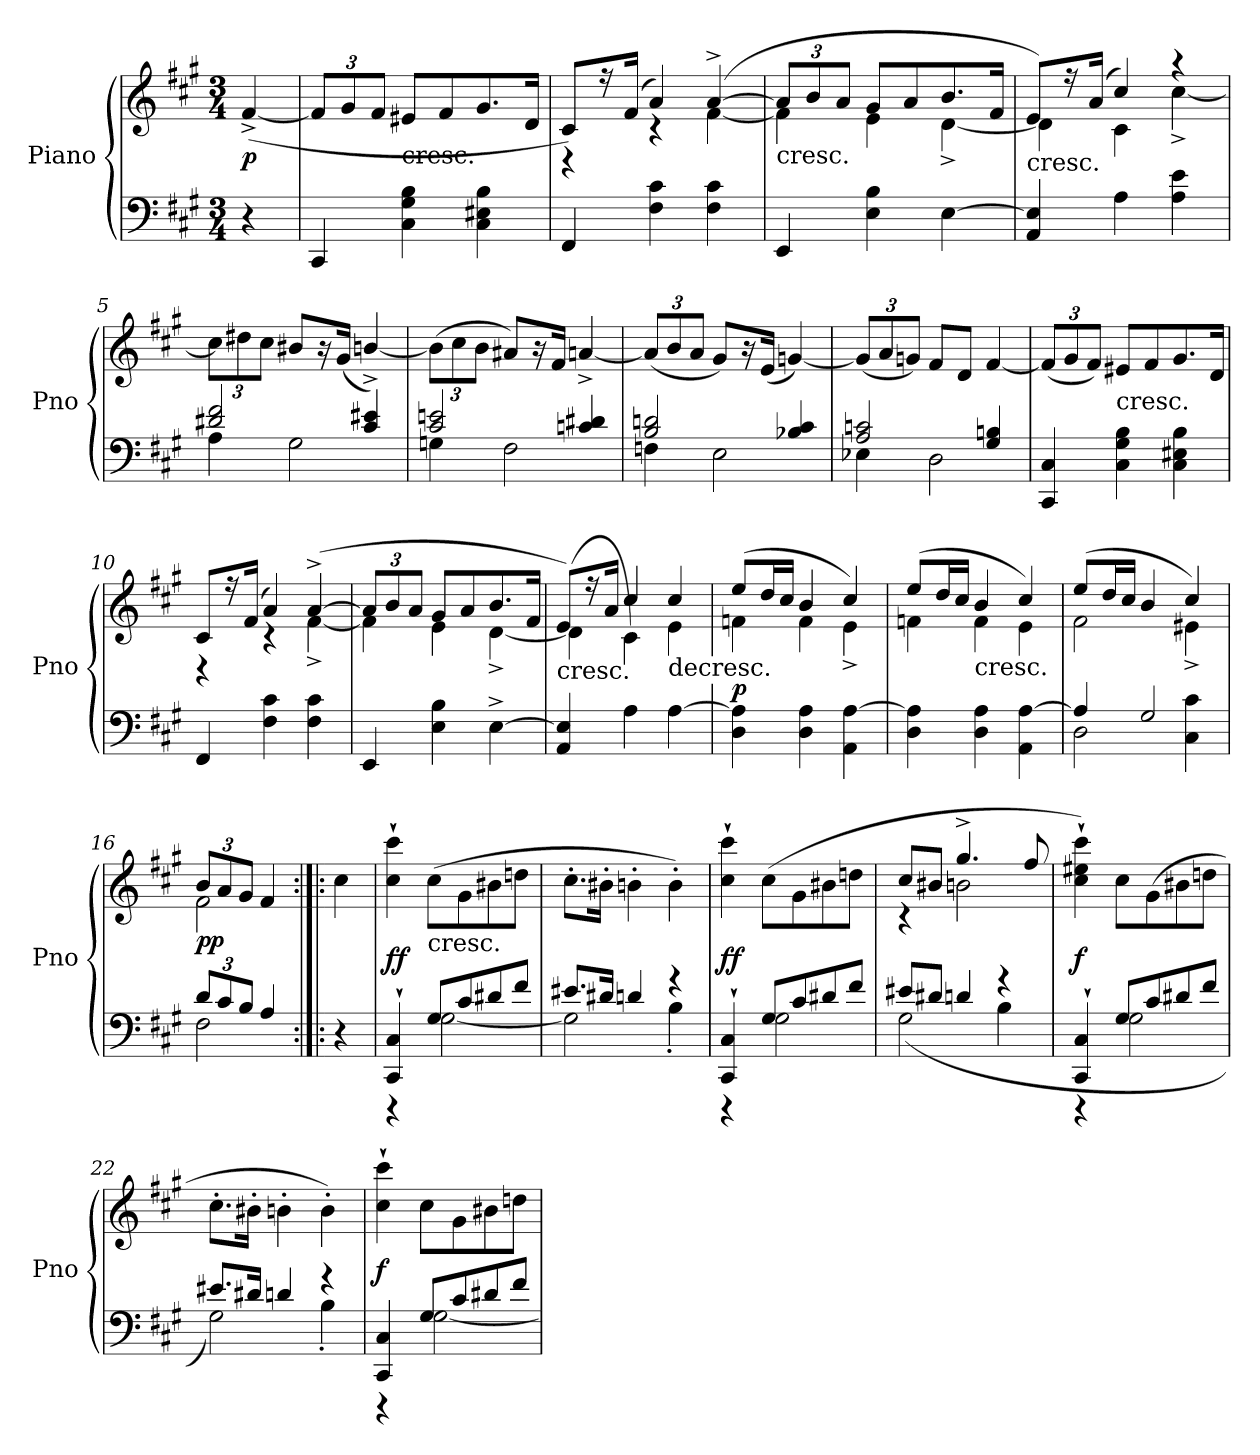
**kern	**kern	**dynam
*part1	*part1	*part1
*staff2	*staff1	*staff1/2
*I"Piano	*	*
*I'Pno	*	*
*clefF4	*clefG2	*
*k[f#c#g#]	*k[f#c#g#]	*
*f#:	*f#:	*
*M3/4	*M3/4	*
*MM132	*MM132	*
=	=	=
4r	([4f#^/	p
=1	=1	=1
4CC#/	12f#/L]	.
.	12g#/	.
.	12f#/J	.
!	!LO:TX:c:t=cresc.	!
4C#\ 4G#\ 4B\	8e#X/L	.
.	8f#/	.
4C#\ 4E#X\ 4B\	8.g#/	.
.	16d/Jk	.
=2	=2	=2
*	*^	*
4FF#/	8c#/L)	4r	.
.	16r	.	.
.	(16f#/Jk	.	.
4F#\ 4c#\	4a/)	4r	.
4F#\ 4c#\	([4a^/	[4f#\	.
=3	=3	=3	=3
!	!LO:TX:c:t=cresc.	!	!
4EE/	12a/L]	4f#\]	.
.	12b/	.	.
.	12a/J	.	.
4E\ 4B\	8g#/L	4e\	.
.	8a/	.	.
[4E\	8.b/	[4d^\	.
.	16f#/Jk	.	.
=4	=4	=4	=4
!	!LO:TX:c:t=cresc.	!	!
4AA/ 4E]/	8e/L)	4d\]	.
.	16r	.	.
.	(16a/Jk	.	.
4A\	4cc#/)	4c#\	.
4A\ 4e\	4r	[4cc#^\	.
*	*v	*v	*
=5	=5	=5
*^	*	*
2d#X/ 2f#/	4A\	12cc#\L]	.
.	.	12dd#X\	.
.	.	12cc#\J	.
.	2G#\	8b#X/L	.
.	.	16r	.
.	.	(16g#/Jk	.
4c#/ 4e#X/	.	[4bn^/)	.
=6	=6	=6	=6
2c#/ 2en/	4Gn\	(12b\L]	.
.	.	12cc#\	.
.	.	12b\J	.
.	2F#\	8a#X/L)	.
.	.	16r	.
.	.	16f#/Jk	.
4cn/ 4d#X/	.	[4an^/	.
=7	=7	=7	=7
2B/ 2dn/	4Fn\	(12a/L]	.
.	.	12b/	.
.	.	12a/J	.
.	2E\	8g#/L)	.
.	.	16r	.
.	.	(16e/Jk	.
4B-X/ 4c#/	.	[4gn/)	.
=8	=8	=8	=8
2A/ 2cn/	4E-X\	(12g/L]	.
.	.	12a/	.
.	.	12gn/J)	.
.	2D\	8f#/L	.
.	.	8d/J	.
4G#/ 4Bn/	.	[4f#/	.
*v	*v	*	*
=9	=9	=9
4CC#/ 4C#/	(12f#/L]	.
.	12g#/	.
.	12f#/J)	.
!	!LO:TX:c:t=cresc.	!
4C#\ 4G#\ 4B\	8e#X/L	.
.	8f#/	.
4C#\ 4E#X\ 4B\	8.g#/	.
.	16d/Jk	.
=10	=10	=10
*	*^	*
4FF#/	8c#/L	4r	.
.	16r	.	.
.	(16f#/Jk	.	.
4F#\ 4c#\	4a/)	4r	.
4F#\ 4c#\	([4a^/	[4f#^\	.
=11	=11	=11	=11
4EE/	12a/L]	4f#\]	.
.	12b/	.	.
.	12a/J	.	.
4E\ 4B\	8g#/L	4e\	.
.	8a/	.	.
[4E^\	8.b/	[4d^\	.
.	16f#/Jk	.	.
=12	=12	=12	=12
!	!LO:TX:c:t=cresc.	!	!
4AA/ 4E]/	(8e/L)	4d\]	.
.	16r	.	.
.	16a/Jk	.	.
4A\	4cc#/	4c#\)	.
!	!LO:TX:c:t=decresc.	!	!
[4A\	4cc#/	4e\	.
=13	=13	=13	=13
4D\ 4A]\	(8ee/L	4fn\	p
.	16dd/L	.	.
.	16cc#/JJ	.	.
4D\ 4A\	4b/	4f\	.
4AA\ [4A\	4cc#/)	4e^\	.
=14	=14	=14	=14
4D\ 4A]\	(8ee/L	4fn\	.
.	16dd/L	.	.
.	16cc#/JJ	.	.
!	!LO:TX:c:t=cresc.	!	!
4D\ 4A\	4b/	4f\	.
4AA\ [4A\	4cc#/)	4e\	.
=15	=15	=15	=15
*^	*	*	*
4A/]	2D\	(8ee/L	2f#\	.
.	.	16dd/L	.	.
.	.	16cc#/JJ	.	.
2G#/	.	4b/	.	.
.	4C#\ 4c#\	4cc#/)	4e#X^\	.
=16	=16	=16	=16	=16
12d/L	2F#\	12b/L	2f#\	pp
12c#/	.	12a/	.	.
12B/J	.	12g#/J	.	.
4A/	.	4f#/	.	.
*v	*v	*	*	*
*	*v	*v	*
=:|!|:	=:|!|:	=:|!|:
4r	4cc#\	.
=17	=17	=17
*^	*	*
4CC#`/ 4C#`/	4r	4cc#`\ 4ccc#`\	ff
!	!	!LO:TX:c:t=cresc.	!
8G#/L	[2G#\	(8cc#\L	.
8c#/	.	8g#\	.
8d#X/	.	8b#X\	.
8f#/J	.	8ddn\J	.
=18	=18	=18	=18
8.e#X/L	2G#\]	8.cc#'\L	.
16d#X/Jk	.	16b#X'\Jk	.
4dn/	.	4bn'\	.
4r	4B'\	4b'\)	.
=19	=19	=19	=19
4CC#`/ 4C#`/	4r	4cc#`\ 4ccc#`\	ff
8G#/L	2G#\	(8cc#\L	.
8c#/	.	8g#\	.
8d#X/	.	8b#X\	.
8f#/J	.	8ddn\J	.
=20	=20	=20	=20
*	*	*^	*
8e#X/L	(2G#\	8cc#/L	4r	.
8d#X/J	.	8b#X/J	.	.
4dn/	.	4.gg#^/	2bn\	.
4r	4B\	.	.	.
.	.	8ff#/	.	.
*	*	*v	*v	*
=21	=21	=21	=21
4CC#`/ 4C#`/	4r	4cc#`\ 4ee#X`\ 4ccc#`\)	f
8G#/L	2G#\	8cc#\L	.
8c#/	.	(8g#\	.
8d#X/	.	8b#X\	.
8f#/J	.	8ddn\J	.
=22	=22	=22	=22
8.e#X/L	2G#\)	8.cc#'\L	.
16d#X/Jk	.	16b#X'\Jk	.
4dn/	.	4bn'\	.
4r	4B'\	4b'\)	.
=23	=23	=23	=23
4CC#/ 4C#/	4r	4cc#`\ 4ccc#`\	f
8G#/L	[2G#\	8cc#\L	.
8c#/	.	8g#\	.
8d#X/	.	8b#X\	.
8f#/J	.	8ddn\J	.
*v	*v	*	*
=	=	=
*-	*-	*-
